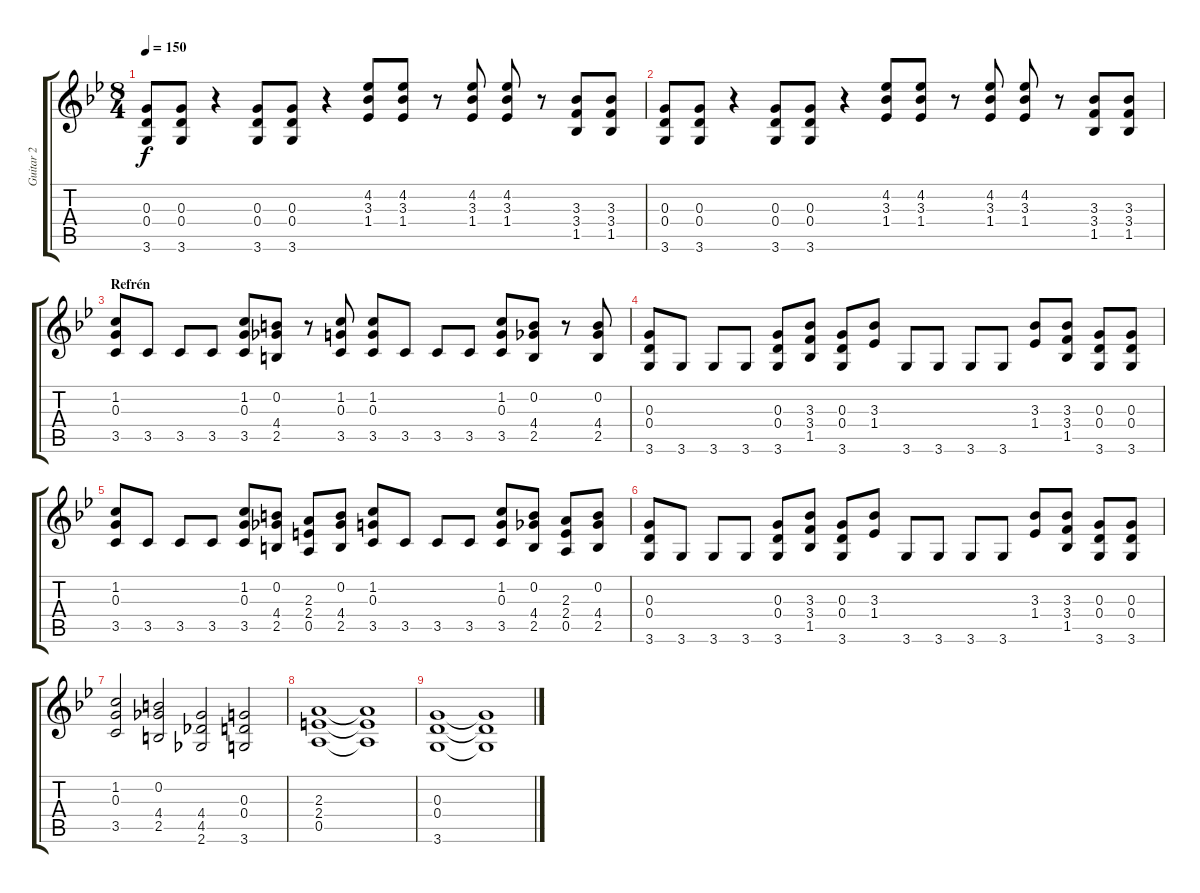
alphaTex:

\track ("Guitar 2" "Guitar 2") {instrument distortionguitar}
\staff {score tabs}
\tuning (E4 B3 G3 D3 A2 E2) {hide}
\ts (8 4)
\tempo 150
\clef g2
\ks gminor
(0.3 0.4 3.6).8{dy f} (0.3 0.4 3.6).8 r.4 (0.3 0.4 3.6).8 (0.3 0.4 3.6).8 r.4 (4.2 3.3 1.4).8 (4.2 3.3 1.4).8 r.8 (4.2 3.3 1.4).8 (4.2 3.3 1.4).8 r.8 (3.3 3.4 1.5).8 (3.3 3.4 1.5).8 |
(0.3 0.4 3.6).8 (0.3 0.4 3.6).8 r.4 (0.3 0.4 3.6).8 (0.3 0.4 3.6).8 r.4 (4.2 3.3 1.4).8 (4.2 3.3 1.4).8 r.8 (4.2 3.3 1.4).8 (4.2 3.3 1.4).8 r.8 (3.3 3.4 1.5).8 (3.3 3.4 1.5).8 |
\section ("" "Refrén")
(1.2 0.3 3.5).8 3.5.8 3.5.8 3.5.8 (1.2 0.3 3.5).8 (0.2 4.4 2.5).8 r.8 (1.2 0.3 3.5).8 (1.2 0.3 3.5).8 3.5.8 3.5.8 3.5.8 (1.2 0.3 3.5).8 (0.2 4.4 2.5).8 r.8 (0.2 4.4 2.5).8 |
(0.3 0.4 3.6).8 3.6.8 3.6.8 3.6.8 (0.3 0.4 3.6).8 (3.3 3.4 1.5).8 (0.3 0.4 3.6).8 (3.3 1.4).8 3.6.8 3.6.8 3.6.8 3.6.8 (3.3 1.4).8 (3.3 3.4 1.5).8 (0.3 0.4 3.6).8 (0.3 0.4 3.6).8 |
(1.2 0.3 3.5).8 3.5.8 3.5.8 3.5.8 (1.2 0.3 3.5).8 (0.2 4.4 2.5).8 (2.3 2.4 0.5).8 (0.2 4.4 2.5).8 (1.2 0.3 3.5).8 3.5.8 3.5.8 3.5.8 (1.2 0.3 3.5).8 (0.2 4.4 2.5).8 (2.3 2.4 0.5).8 (0.2 4.4 2.5).8 |
(0.3 0.4 3.6).8 3.6.8 3.6.8 3.6.8 (0.3 0.4 3.6).8 (3.3 3.4 1.5).8 (0.3 0.4 3.6).8 (3.3 1.4).8 3.6.8 3.6.8 3.6.8 3.6.8 (3.3 1.4).8 (3.3 3.4 1.5).8 (0.3 0.4 3.6).8 (0.3 0.4 3.6).8 |
(1.2 0.3 3.5).2 (0.2 4.4 2.5).2 (4.4 4.5 2.6).2 (0.3 0.4 3.6).2 |
(2.3 2.4 0.5).1 (2.3{t} 2.4{t} 0.5{t}).1 |
(0.3 0.4 3.6).1 (0.3{t} 0.4{t} 3.6{t}).1
